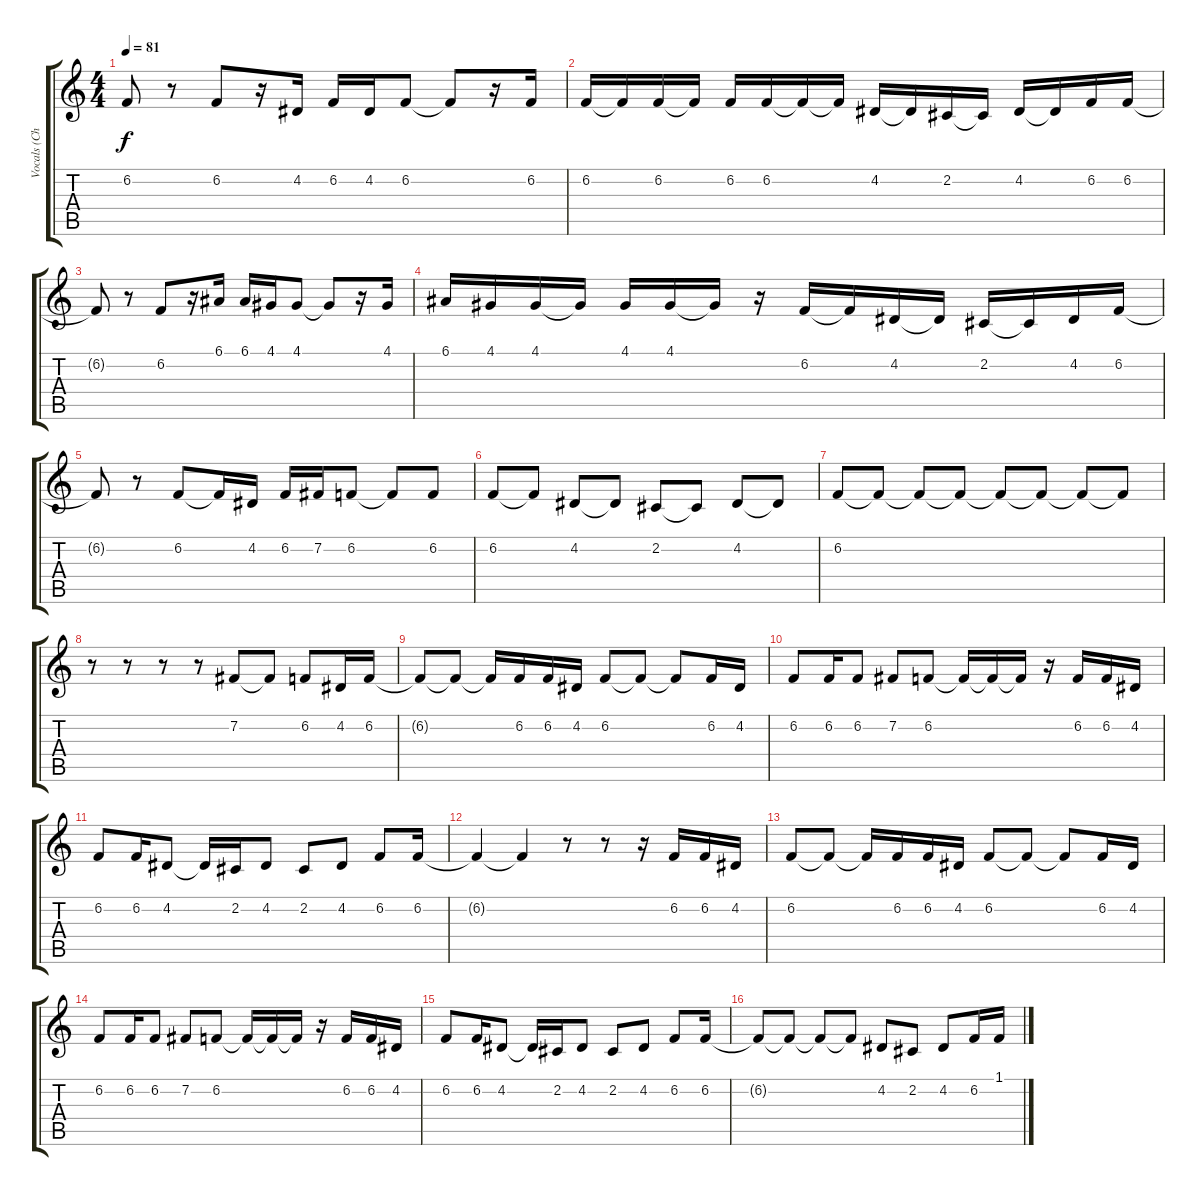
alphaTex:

\track ("Vocals (Chester Bennington)" "Vocals (Ch") {instrument oboe}
\staff {score tabs}
\tuning (E4 B3 G3 D3 A2 E2) {hide}
\ts (4 4)
\tempo 81
\clef g2
\ks c
6.2{t}.8{dy f} r.8 6.2.8 r.16 4.2.16 6.2.16 4.2.16 6.2.8 6.2{t}.8 r.16 6.2.16 |
6.2.16 6.2{t}.16 6.2.16 6.2{t}.16 6.2.16 6.2.16 6.2{t}.16 6.2{t}.16 4.2.16 4.2{t}.16 2.2.16 2.2{t}.16 4.2.16 4.2{t}.16 6.2.16 6.2.16 |
6.2{t}.8 r.8 6.2.8 r.16 6.1.16 6.1.16 4.1.16 4.1.8 4.1{t}.8 r.16 4.1.16 |
6.1.16 4.1.16 4.1.16 4.1{t}.16 4.1.16 4.1.16 4.1{t}.16 r.16 6.2.16 6.2{t}.16 4.2.16 4.2{t}.16 2.2.16 2.2{t}.16 4.2.16 6.2.16 |
6.2{t}.8 r.8 6.2.8 6.2{t}.16 4.2.16 6.2.16 7.2.16 6.2.8 6.2{t}.8 6.2.8 |
6.2.8 6.2{t}.8 4.2.8 4.2{t}.8 2.2.8 2.2{t}.8 4.2.8 4.2{t}.8 |
6.2.8 6.2{t}.8 6.2{t}.8 6.2{t}.8 6.2{t}.8 6.2{t}.8 6.2{t}.8 6.2{t}.8 |
r.8 r.8 r.8 r.8 7.2.8 7.2{t}.8 6.2.8 4.2.16 6.2.16 |
6.2{t}.8 6.2{t}.8 6.2{t}.16 6.2.16 6.2.16 4.2.16 6.2.8 6.2{t}.8 6.2{t}.8 6.2.16 4.2.16 |
6.2.8 6.2.16 6.2.8 7.2.8 6.2.8 6.2{t}.16 6.2{t}.16 6.2{t}.16 r.16 6.2.16 6.2.16 4.2.16 |
6.2.8 6.2.16 4.2.8 4.2{t}.16 2.2.16 4.2.8 2.2.8 4.2.8 6.2.8 6.2.16 |
6.2{t}.4 6.2{t}.4 r.8 r.8 r.16 6.2.16 6.2.16 4.2.16 |
6.2.8 6.2{t}.8 6.2{t}.16 6.2.16 6.2.16 4.2.16 6.2.8 6.2{t}.8 6.2{t}.8 6.2.16 4.2.16 |
6.2.8 6.2.16 6.2.8 7.2.8 6.2.8 6.2{t}.16 6.2{t}.16 6.2{t}.16 r.16 6.2.16 6.2.16 4.2.16 |
6.2.8 6.2.16 4.2.8 4.2{t}.16 2.2.16 4.2.8 2.2.8 4.2.8 6.2.8 6.2.16 |
6.2{t}.8 6.2{t}.8 6.2{t}.8 6.2{t}.8 4.2.8 2.2.8 4.2.8 6.2.16 1.1.16
